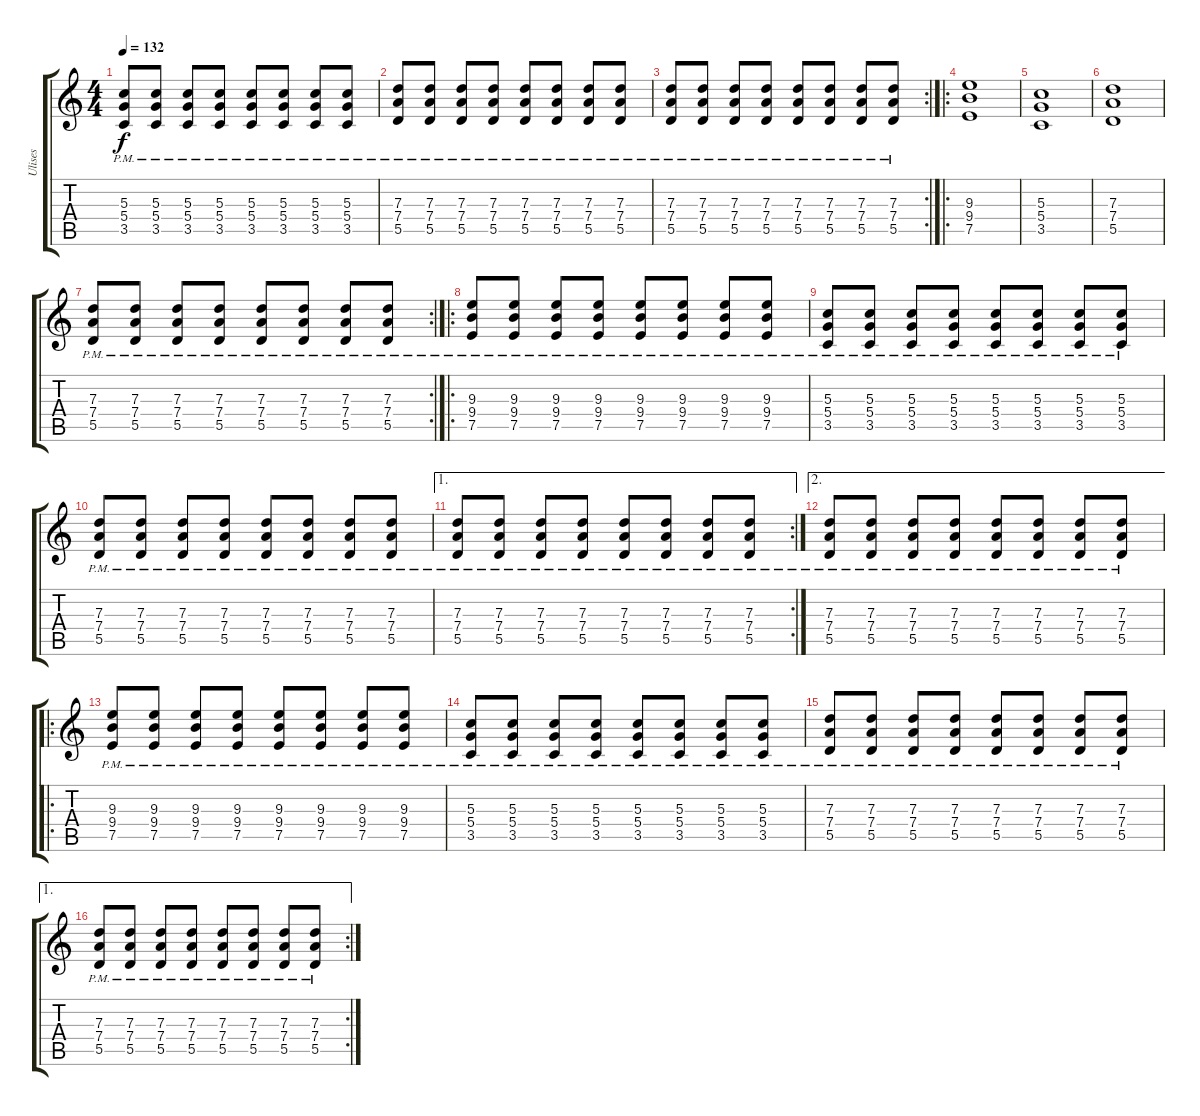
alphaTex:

\track ("Ulises" "Ulises") {instrument overdrivenguitar}
\staff {score tabs}
\tuning (E4 B3 G3 D3 A2 E2) {hide}
\ts (4 4)
\tempo 132
\clef g2
\ks c
(5.3{pm} 5.4{pm} 3.5{pm}).8{dy f} (5.3{pm} 5.4{pm} 3.5{pm}).8 (5.3{pm} 5.4{pm} 3.5{pm}).8 (5.3{pm} 5.4{pm} 3.5{pm}).8 (5.3{pm} 5.4{pm} 3.5{pm}).8 (5.3{pm} 5.4{pm} 3.5{pm}).8 (5.3{pm} 5.4{pm} 3.5{pm}).8 (5.3{pm} 5.4{pm} 3.5{pm}).8 |
(7.3{pm} 7.4{pm} 5.5{pm}).8 (7.3{pm} 7.4{pm} 5.5{pm}).8 (7.3{pm} 7.4{pm} 5.5{pm}).8 (7.3{pm} 7.4{pm} 5.5{pm}).8 (7.3{pm} 7.4{pm} 5.5{pm}).8 (7.3{pm} 7.4{pm} 5.5{pm}).8 (7.3{pm} 7.4{pm} 5.5{pm}).8 (7.3{pm} 7.4{pm} 5.5{pm}).8 |
\rc 2
(7.3{pm} 7.4{pm} 5.5{pm}).8 (7.3{pm} 7.4{pm} 5.5{pm}).8 (7.3{pm} 7.4{pm} 5.5{pm}).8 (7.3{pm} 7.4{pm} 5.5{pm}).8 (7.3{pm} 7.4{pm} 5.5{pm}).8 (7.3{pm} 7.4{pm} 5.5{pm}).8 (7.3{pm} 7.4{pm} 5.5{pm}).8 (7.3{pm} 7.4{pm} 5.5{pm}).8 |
\ro
(9.3 9.4 7.5).1 |
(5.3 5.4 3.5).1 |
(7.3 7.4 5.5).1 |
\rc 2
(7.3{pm} 7.4{pm} 5.5{pm}).8 (7.3{pm} 7.4{pm} 5.5{pm}).8 (7.3{pm} 7.4{pm} 5.5{pm}).8 (7.3{pm} 7.4{pm} 5.5{pm}).8 (7.3{pm} 7.4{pm} 5.5{pm}).8 (7.3{pm} 7.4{pm} 5.5{pm}).8 (7.3{pm} 7.4{pm} 5.5{pm}).8 (7.3{pm} 7.4{pm} 5.5{pm}).8 |
\ro
(9.3{pm} 9.4{pm} 7.5{pm}).8 (9.3{pm} 9.4{pm} 7.5{pm}).8 (9.3{pm} 9.4{pm} 7.5{pm}).8 (9.3{pm} 9.4{pm} 7.5{pm}).8 (9.3{pm} 9.4{pm} 7.5{pm}).8 (9.3{pm} 9.4{pm} 7.5{pm}).8 (9.3{pm} 9.4{pm} 7.5{pm}).8 (9.3{pm} 9.4{pm} 7.5{pm}).8 |
(5.3{pm} 5.4{pm} 3.5{pm}).8 (5.3{pm} 5.4{pm} 3.5{pm}).8 (5.3{pm} 5.4{pm} 3.5{pm}).8 (5.3{pm} 5.4{pm} 3.5{pm}).8 (5.3{pm} 5.4{pm} 3.5{pm}).8 (5.3{pm} 5.4{pm} 3.5{pm}).8 (5.3{pm} 5.4{pm} 3.5{pm}).8 (5.3{pm} 5.4{pm} 3.5{pm}).8 |
(7.3{pm} 7.4{pm} 5.5{pm}).8 (7.3{pm} 7.4{pm} 5.5{pm}).8 (7.3{pm} 7.4{pm} 5.5{pm}).8 (7.3{pm} 7.4{pm} 5.5{pm}).8 (7.3{pm} 7.4{pm} 5.5{pm}).8 (7.3{pm} 7.4{pm} 5.5{pm}).8 (7.3{pm} 7.4{pm} 5.5{pm}).8 (7.3{pm} 7.4{pm} 5.5{pm}).8 |
\ae 1
\rc 2
(7.3{pm} 7.4{pm} 5.5{pm}).8 (7.3{pm} 7.4{pm} 5.5{pm}).8 (7.3{pm} 7.4{pm} 5.5{pm}).8 (7.3{pm} 7.4{pm} 5.5{pm}).8 (7.3{pm} 7.4{pm} 5.5{pm}).8 (7.3{pm} 7.4{pm} 5.5{pm}).8 (7.3{pm} 7.4{pm} 5.5{pm}).8 (7.3{pm} 7.4{pm} 5.5{pm}).8 |
\ae 2
(7.3{pm} 7.4{pm} 5.5{pm}).8 (7.3{pm} 7.4{pm} 5.5{pm}).8 (7.3{pm} 7.4{pm} 5.5{pm}).8 (7.3{pm} 7.4{pm} 5.5{pm}).8 (7.3{pm} 7.4{pm} 5.5{pm}).8 (7.3{pm} 7.4{pm} 5.5{pm}).8 (7.3{pm} 7.4{pm} 5.5{pm}).8 (7.3 7.4{pm} 5.5{pm}).8 |
\ro
(9.3{pm} 9.4{pm} 7.5{pm}).8 (9.3{pm} 9.4{pm} 7.5{pm}).8 (9.3{pm} 9.4{pm} 7.5{pm}).8 (9.3{pm} 9.4{pm} 7.5{pm}).8 (9.3{pm} 9.4{pm} 7.5{pm}).8 (9.3{pm} 9.4{pm} 7.5{pm}).8 (9.3{pm} 9.4{pm} 7.5{pm}).8 (9.3{pm} 9.4{pm} 7.5{pm}).8 |
(5.3{pm} 5.4{pm} 3.5{pm}).8 (5.3{pm} 5.4{pm} 3.5{pm}).8 (5.3{pm} 5.4{pm} 3.5{pm}).8 (5.3{pm} 5.4{pm} 3.5{pm}).8 (5.3{pm} 5.4{pm} 3.5{pm}).8 (5.3{pm} 5.4{pm} 3.5{pm}).8 (5.3{pm} 5.4{pm} 3.5{pm}).8 (5.3{pm} 5.4{pm} 3.5{pm}).8 |
(7.3{pm} 7.4{pm} 5.5{pm}).8 (7.3{pm} 7.4{pm} 5.5{pm}).8 (7.3{pm} 7.4{pm} 5.5{pm}).8 (7.3{pm} 7.4{pm} 5.5{pm}).8 (7.3{pm} 7.4{pm} 5.5{pm}).8 (7.3{pm} 7.4{pm} 5.5{pm}).8 (7.3{pm} 7.4{pm} 5.5{pm}).8 (7.3{pm} 7.4{pm} 5.5{pm}).8 |
\ae 1
\rc 2
(7.3{pm} 7.4{pm} 5.5{pm}).8 (7.3{pm} 7.4{pm} 5.5{pm}).8 (7.3{pm} 7.4{pm} 5.5{pm}).8 (7.3{pm} 7.4{pm} 5.5{pm}).8 (7.3{pm} 7.4{pm} 5.5{pm}).8 (7.3{pm} 7.4{pm} 5.5{pm}).8 (7.3{pm} 7.4{pm} 5.5{pm}).8 (7.3{pm} 7.4{pm} 5.5{pm}).8
